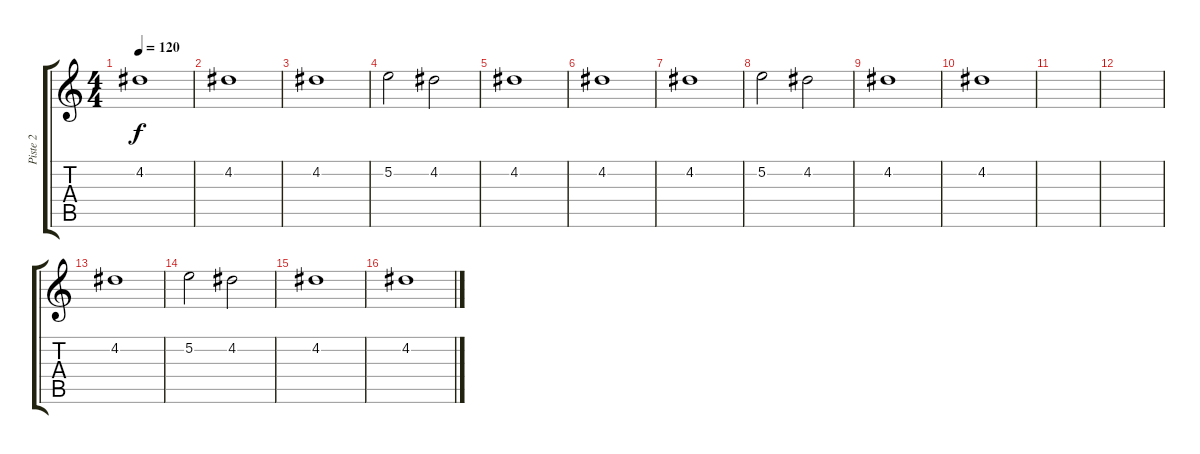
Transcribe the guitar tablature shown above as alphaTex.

\track ("Piste 2" "Piste 2") {instrument distortionguitar}
\staff {score tabs}
\tuning (E4 B3 G3 D3 A2 E2) {hide}
\ts (4 4)
\tempo 120
\clef g2
\ks c
4.2.1{dy f} |
4.2.1 |
4.2.1 |
5.2.2 4.2.2 |
4.2.1 |
4.2.1 |
4.2.1 |
5.2.2 4.2.2 |
4.2.1 |
4.2.1 |
|
|
4.2.1 |
5.2.2 4.2.2 |
4.2.1 |
4.2.1
